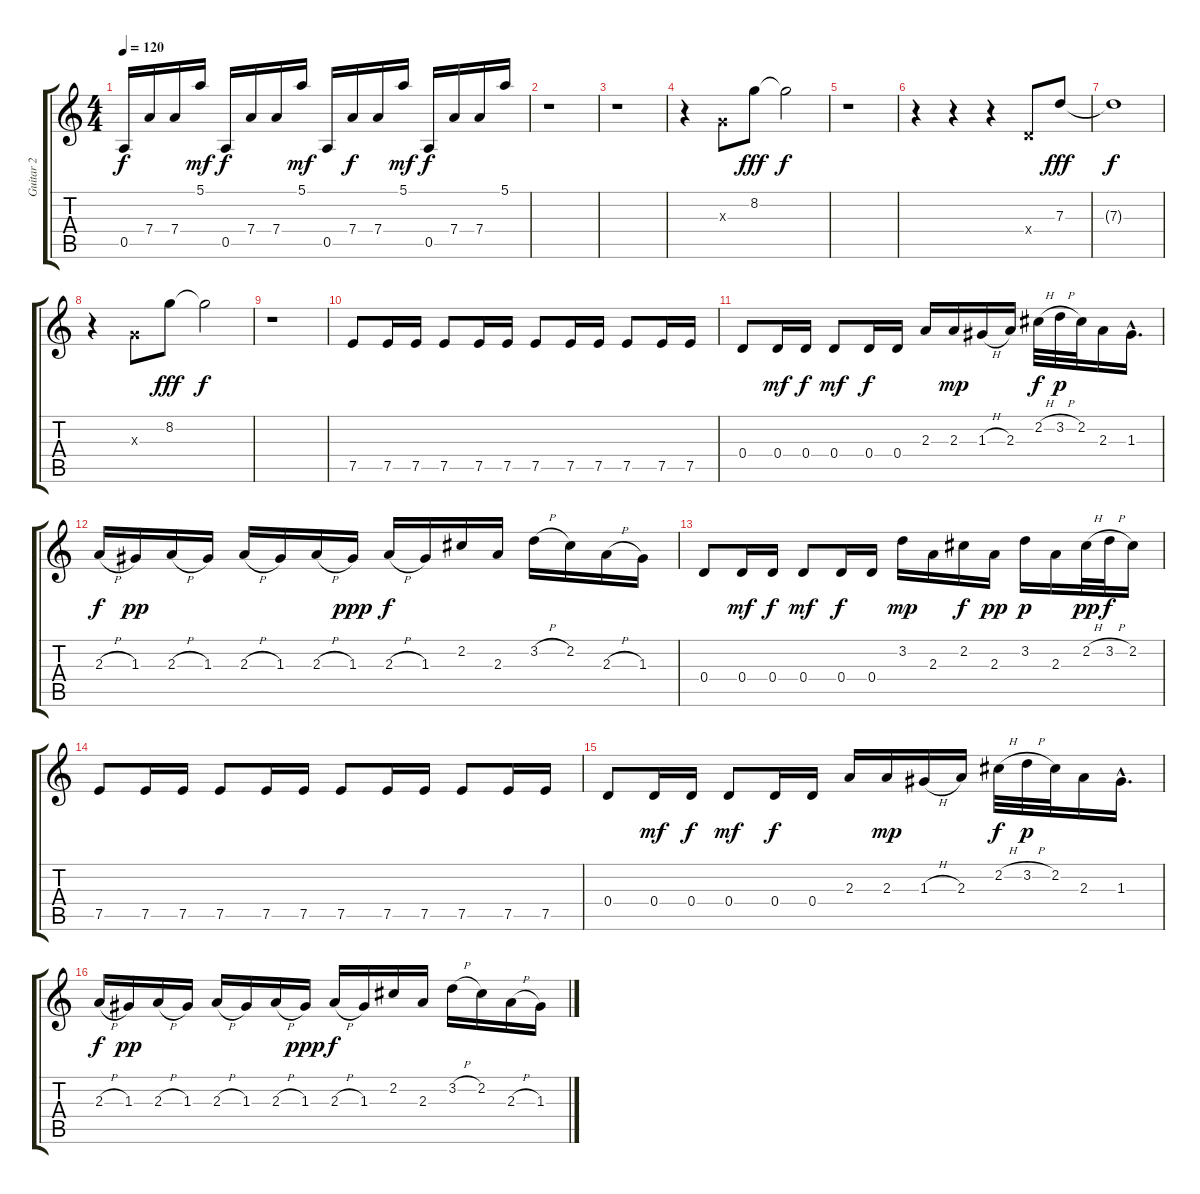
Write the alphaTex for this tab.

\track ("Guitar 2" "Guitar 2") {instrument electricguitarmuted}
\staff {score tabs}
\tuning (E4 B3 G3 D3 A2 E2) {hide}
\ts (4 4)
\tempo 120
\clef g2
\ks c
0.5.16{dy f} 7.4.16 7.4.16 5.1.16{dy mf} 0.5.16{dy f} 7.4.16 7.4.16 5.1.16{dy mf} 0.5.16 7.4.16{dy f} 7.4.16 5.1.16{dy mf} 0.5.16{dy f} 7.4.16 7.4.16 5.1.16 |
r.1 |
r.1 |
r.4{volume 11 balance 8 instrument guitarharmonics} 0.3{x}.8 8.2.8{dy fff} 8.2{t}.2{dy f} |
r.1 |
r.4 r.4 r.4 0.4{x}.8 7.3.8{dy fff} |
7.3{t}.1{dy f} |
r.4 0.3{x}.8 8.2.8{dy fff} 8.2{t}.2{dy f} |
r.1 |
7.5.8{instrument electricguitarmuted} 7.5.16 7.5.16 7.5.8 7.5.16 7.5.16 7.5.8 7.5.16 7.5.16 7.5.8 7.5.16 7.5.16 |
0.4.8 0.4.16{dy mf} 0.4.16{dy f} 0.4.8{dy mf} 0.4.16{dy f} 0.4.16 2.3.16 2.3.16{dy mp} 1.3{h}.16 2.3.16 2.2{h}.32{dy f} 3.2{h}.32{dy p} 2.2.32 2.3.16 1.3{hac}.16{d} |
2.3{h}.16{dy f} 1.3.16{dy pp} 2.3{h}.16 1.3.16 2.3{h}.16 1.3.16 2.3{h}.16 1.3.16{dy ppp} 2.3{h}.16{dy f} 1.3.16 2.2.16 2.3.16 3.2{h}.16 2.2.16 2.3{h}.16 1.3.16 |
0.4.8 0.4.16{dy mf} 0.4.16{dy f} 0.4.8{dy mf} 0.4.16{dy f} 0.4.16 3.2.16{dy mp} 2.3.16 2.2.16{dy f} 2.3.16{dy pp} 3.2.16{dy p} 2.3.16 2.2{h}.32{dy pp} 3.2{h}.32{dy f} 2.2.16 |
7.5.8 7.5.16 7.5.16 7.5.8 7.5.16 7.5.16 7.5.8 7.5.16 7.5.16 7.5.8 7.5.16 7.5.16 |
0.4.8 0.4.16{dy mf} 0.4.16{dy f} 0.4.8{dy mf} 0.4.16{dy f} 0.4.16 2.3.16 2.3.16{dy mp} 1.3{h}.16 2.3.16 2.2{h}.32{dy f} 3.2{h}.32{dy p} 2.2.32 2.3.16 1.3{hac}.16{d} |
2.3{h}.16{dy f} 1.3.16{dy pp} 2.3{h}.16 1.3.16 2.3{h}.16 1.3.16 2.3{h}.16 1.3.16{dy ppp} 2.3{h}.16{dy f} 1.3.16 2.2.16 2.3.16 3.2{h}.16 2.2.16 2.3{h}.16 1.3.16
